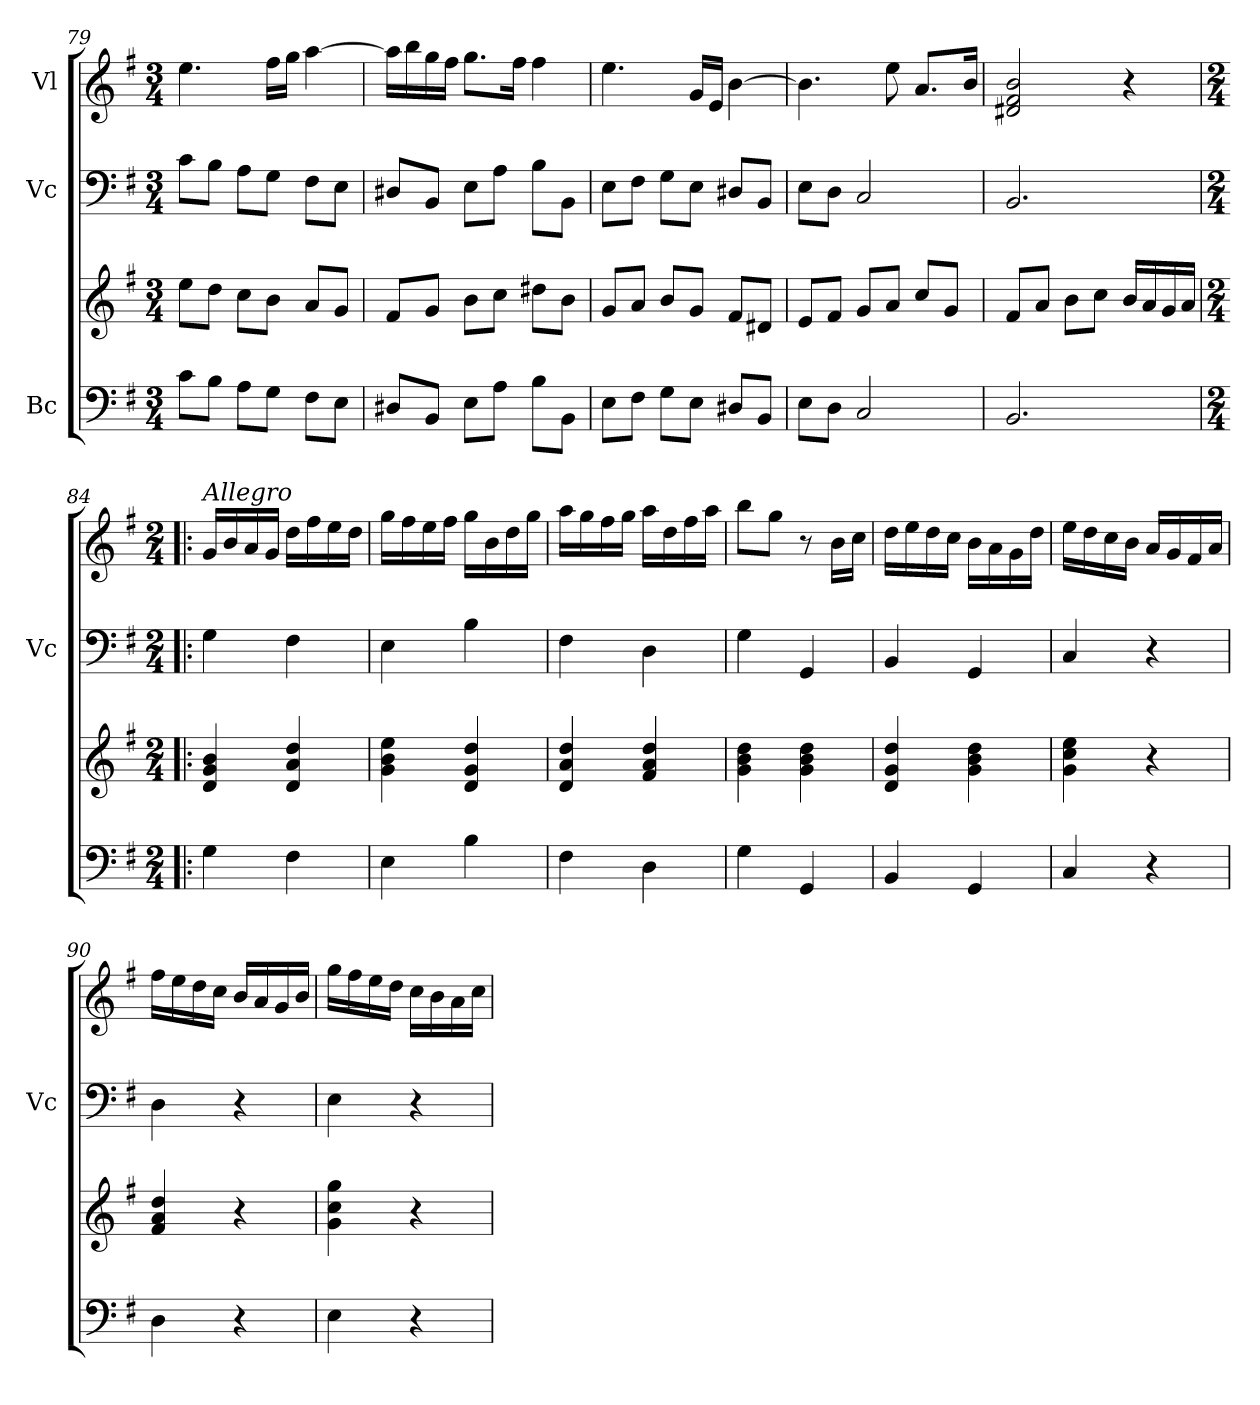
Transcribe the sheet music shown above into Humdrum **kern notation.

**kern	**kern	**kern	**kern
*part3	*part3	*part2	*part1
*staff4	*staff3	*staff2	*staff1
*I"Bc	*	*I"Vc	*I"Vl
*	*	*I'Vc	*
*clefF4	*clefG2	*clefF4	*clefG2
*k[f#]	*k[f#]	*k[f#]	*k[f#]
*M3/4	*M3/4	*M3/4	*M3/4
=79	=79	=79	=79
8c\L	8ee\L	8c\L	4.ee\
8B\J	8dd\J	8B\J	.
8A\L	8cc\L	8A\L	.
8G\J	8b\J	8G\J	16ff#\LL
.	.	.	16gg\JJ
8F#\L	8a/L	8F#\L	[4aa\
8E\J	8g/J	8E\J	.
=80	=80	=80	=80
8D#X/L	8f#/L	8D#X/L	16aa\LL]
.	.	.	16bb\
8BB/J	8g/J	8BB/J	16gg\
.	.	.	16ff#\JJ
8E\L	8b\L	8E\L	8.gg\L
8A\J	8cc\J	8A\J	.
.	.	.	16ff#\Jk
8B\L	8dd#X\L	8B\L	4ff#\
8BB\J	8b\J	8BB\J	.
=81	=81	=81	=81
8E\L	8g/L	8E\L	4.ee\
8F#\J	8a/J	8F#\J	.
8G\L	8b/L	8G\L	.
8E\J	8g/J	8E\J	16g/LL
.	.	.	16e/JJ
8D#X/L	8f#/L	8D#X/L	[4b\
8BB/J	8d#X/J	8BB/J	.
=82	=82	=82	=82
8E\L	8e/L	8E\L	4.b\]
8D\J	8f#/J	8D\J	.
2C/	8g/L	2C/	.
.	8a/J	.	8ee\
.	8cc/L	.	8.a/L
.	8g/J	.	.
.	.	.	16b/Jk
=83	=83	=83	=83
2.BB/	8f#/L	2.BB/	2d#X/ 2f#/ 2b/
.	8a/J	.	.
.	8b\L	.	.
.	8cc\J	.	.
.	16b/LL	.	4r
.	16a/	.	.
.	16g/	.	.
.	16a/JJ	.	.
!!LO:LB:g=z
=84!|:	=84!|:	=84!|:	=84!|:
*M2/4	*M2/4	*M2/4	*M2/4
!	!	!	!LO:TX:a:i:t=Allegro
4G\	4d/ 4g/ 4b/	4G\	16g/LL
.	.	.	16b/
.	.	.	16a/
.	.	.	16g/JJ
4F#\	4d/ 4a/ 4dd/	4F#\	16dd\LL
.	.	.	16ff#\
.	.	.	16ee\
.	.	.	16dd\JJ
=85	=85	=85	=85
4E\	4g\ 4b\ 4ee\	4E\	16gg\LL
.	.	.	16ff#\
.	.	.	16ee\
.	.	.	16ff#\JJ
4B\	4d/ 4g/ 4dd/	4B\	16gg\LL
.	.	.	16b\
.	.	.	16dd\
.	.	.	16gg\JJ
=86	=86	=86	=86
4F#\	4d/ 4a/ 4dd/	4F#\	16aa\LL
.	.	.	16gg\
.	.	.	16ff#\
.	.	.	16gg\JJ
4D\	4f#/ 4a/ 4dd/	4D\	16aa\LL
.	.	.	16dd\
.	.	.	16ff#\
.	.	.	16aa\JJ
=87	=87	=87	=87
4G\	4g\ 4b\ 4dd\	4G\	8bb\L
.	.	.	8gg\J
4GG/	4g\ 4b\ 4dd\	4GG/	8r
.	.	.	16b\LL
.	.	.	16cc\JJ
=88	=88	=88	=88
4BB/	4d/ 4g/ 4dd/	4BB/	16dd\LL
.	.	.	16ee\
.	.	.	16dd\
.	.	.	16cc\JJ
4GG/	4g\ 4b\ 4dd\	4GG/	16b\LL
.	.	.	16a\
.	.	.	16g\
.	.	.	16dd\JJ
=89	=89	=89	=89
4C/	4g\ 4cc\ 4ee\	4C/	16ee\LL
.	.	.	16dd\
.	.	.	16cc\
.	.	.	16b\JJ
4r	4r	4r	16a/LL
.	.	.	16g/
.	.	.	16f#/
.	.	.	16a/JJ
=90	=90	=90	=90
4D\	4f#/ 4a/ 4dd/	4D\	16ff#\LL
.	.	.	16ee\
.	.	.	16dd\
.	.	.	16cc\JJ
4r	4r	4r	16b/LL
.	.	.	16a/
.	.	.	16g/
.	.	.	16b/JJ
!!LO:LB:g=z
=91	=91	=91	=91
4E\	4g\ 4cc\ 4gg\	4E\	16gg\LL
.	.	.	16ff#\
.	.	.	16ee\
.	.	.	16dd\JJ
4r	4r	4r	16cc\LL
.	.	.	16b\
.	.	.	16a\
.	.	.	16cc\JJ
=	=	=	=
*-	*-	*-	*-
